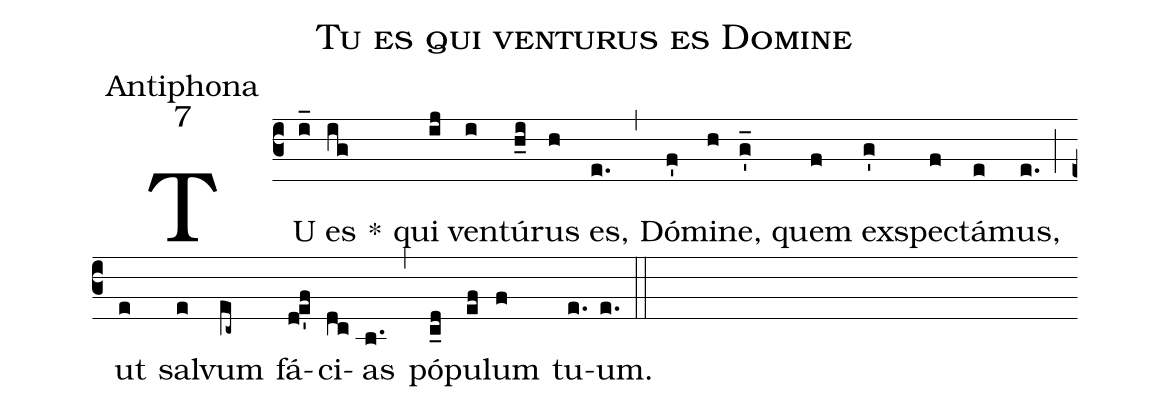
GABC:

name:Tu es qui venturus es Domine;
office-part:Antiphona;
mode:7;
%%
(c3) TU(i_) es(ig) *() qui(ij) ven(i)tú(h_i)rus(h) es,(e.) (,) Dó(f')mi(h)ne,(g'_) quem(f) ex(g')spe(f)ctá(e)mus,(e.) (;) ut(e) sal(e)vum(ec~) fá(d!e'f)ci(dc)as(b.) (,) pó(c_d)pu(ef)lum(f) tu(e.)um.(e.) (::)
